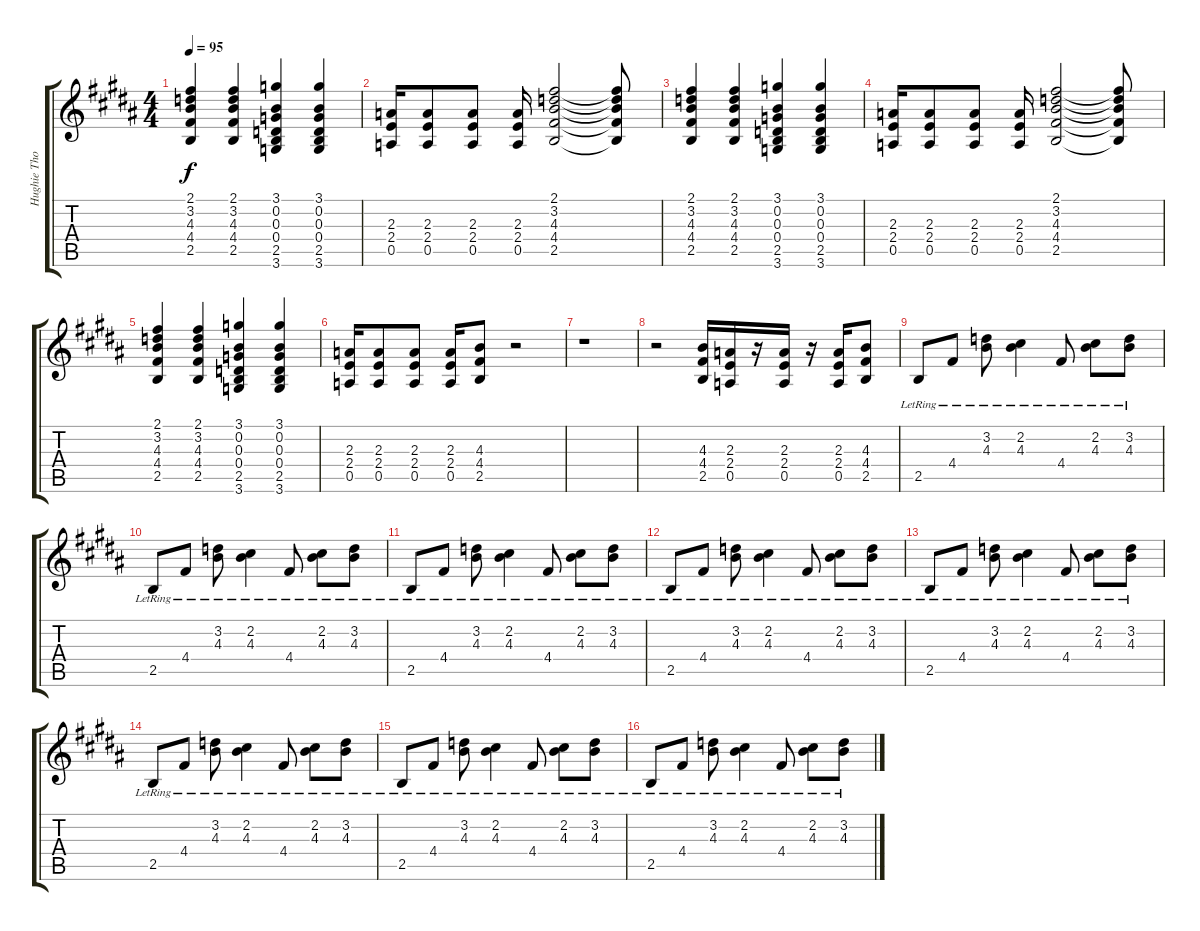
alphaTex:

\track ("Hughie Thomasson Guitar" "Hughie Tho") {instrument electricguitarclean}
\staff {score tabs}
\tuning (E4 B3 G3 D3 A2 E2) {hide}
\ts (4 4)
\tempo 95
\clef g2
\ks g#minor
(2.1 3.2 4.3 4.4 2.5).4{dy f} (2.1 3.2 4.3 4.4 2.5).4 (3.1 0.2 0.3 0.4 2.5 3.6).4 (3.1 0.2 0.3 0.4 2.5 3.6).4 |
(2.3 2.4 0.5).16 (2.3 2.4 0.5).8 (2.3 2.4 0.5).8 (2.3 2.4 0.5).16 (2.1 3.2 4.3 4.4 2.5).2 (2.1{t} 3.2{t} 4.3{t} 4.4{t} 2.5{t}).8 |
(2.1 3.2 4.3 4.4 2.5).4 (2.1 3.2 4.3 4.4 2.5).4 (3.1 0.2 0.3 0.4 2.5 3.6).4 (3.1 0.2 0.3 0.4 2.5 3.6).4 |
(2.3 2.4 0.5).16 (2.3 2.4 0.5).8 (2.3 2.4 0.5).8 (2.3 2.4 0.5).16 (2.1 3.2 4.3 4.4 2.5).2 (2.1{t} 3.2{t} 4.3{t} 4.4{t} 2.5{t}).8 |
(2.1 3.2 4.3 4.4 2.5).4 (2.1 3.2 4.3 4.4 2.5).4 (3.1 0.2 0.3 0.4 2.5 3.6).4 (3.1 0.2 0.3 0.4 2.5 3.6).4 |
(2.3 2.4 0.5).16 (2.3 2.4 0.5).8 (2.3 2.4 0.5).8 (2.3 2.4 0.5).16 (4.3 4.4 2.5).8 r.2 |
r.1 |
r.2 (4.3 4.4 2.5).16 (2.3 2.4 0.5).16 r.16 (2.3 2.4 0.5).16 r.16 (2.3 2.4 0.5).16 (4.3 4.4 2.5).8 |
2.5{lr}.8{volume 13 balance 8 instrument electricguitarclean} 4.4{lr}.8 (3.2{lr} 4.3).8 (2.2{lr} 4.3{lr}).4 4.4{lr}.8 (2.2{lr} 4.3).8 (3.2{lr} 4.3{lr}).8 |
2.5{lr}.8 4.4{lr}.8 (3.2{lr} 4.3).8 (2.2{lr} 4.3{lr}).4 4.4{lr}.8 (2.2{lr} 4.3).8 (3.2{lr} 4.3{lr}).8 |
2.5{lr}.8 4.4{lr}.8 (3.2{lr} 4.3).8 (2.2{lr} 4.3{lr}).4 4.4{lr}.8 (2.2{lr} 4.3).8 (3.2{lr} 4.3{lr}).8 |
2.5{lr}.8 4.4{lr}.8 (3.2{lr} 4.3).8 (2.2{lr} 4.3{lr}).4 4.4{lr}.8 (2.2{lr} 4.3).8 (3.2{lr} 4.3{lr}).8 |
2.5{lr}.8 4.4{lr}.8 (3.2{lr} 4.3).8 (2.2{lr} 4.3{lr}).4 4.4{lr}.8 (2.2{lr} 4.3).8 (3.2{lr} 4.3{lr}).8 |
2.5{lr}.8 4.4{lr}.8 (3.2{lr} 4.3).8 (2.2{lr} 4.3{lr}).4 4.4{lr}.8 (2.2{lr} 4.3).8 (3.2{lr} 4.3{lr}).8 |
2.5{lr}.8 4.4{lr}.8 (3.2{lr} 4.3).8 (2.2{lr} 4.3{lr}).4 4.4{lr}.8 (2.2{lr} 4.3).8 (3.2{lr} 4.3{lr}).8 |
2.5{lr}.8 4.4{lr}.8 (3.2{lr} 4.3).8 (2.2{lr} 4.3{lr}).4 4.4{lr}.8 (2.2{lr} 4.3).8 (3.2{lr} 4.3{lr}).8
